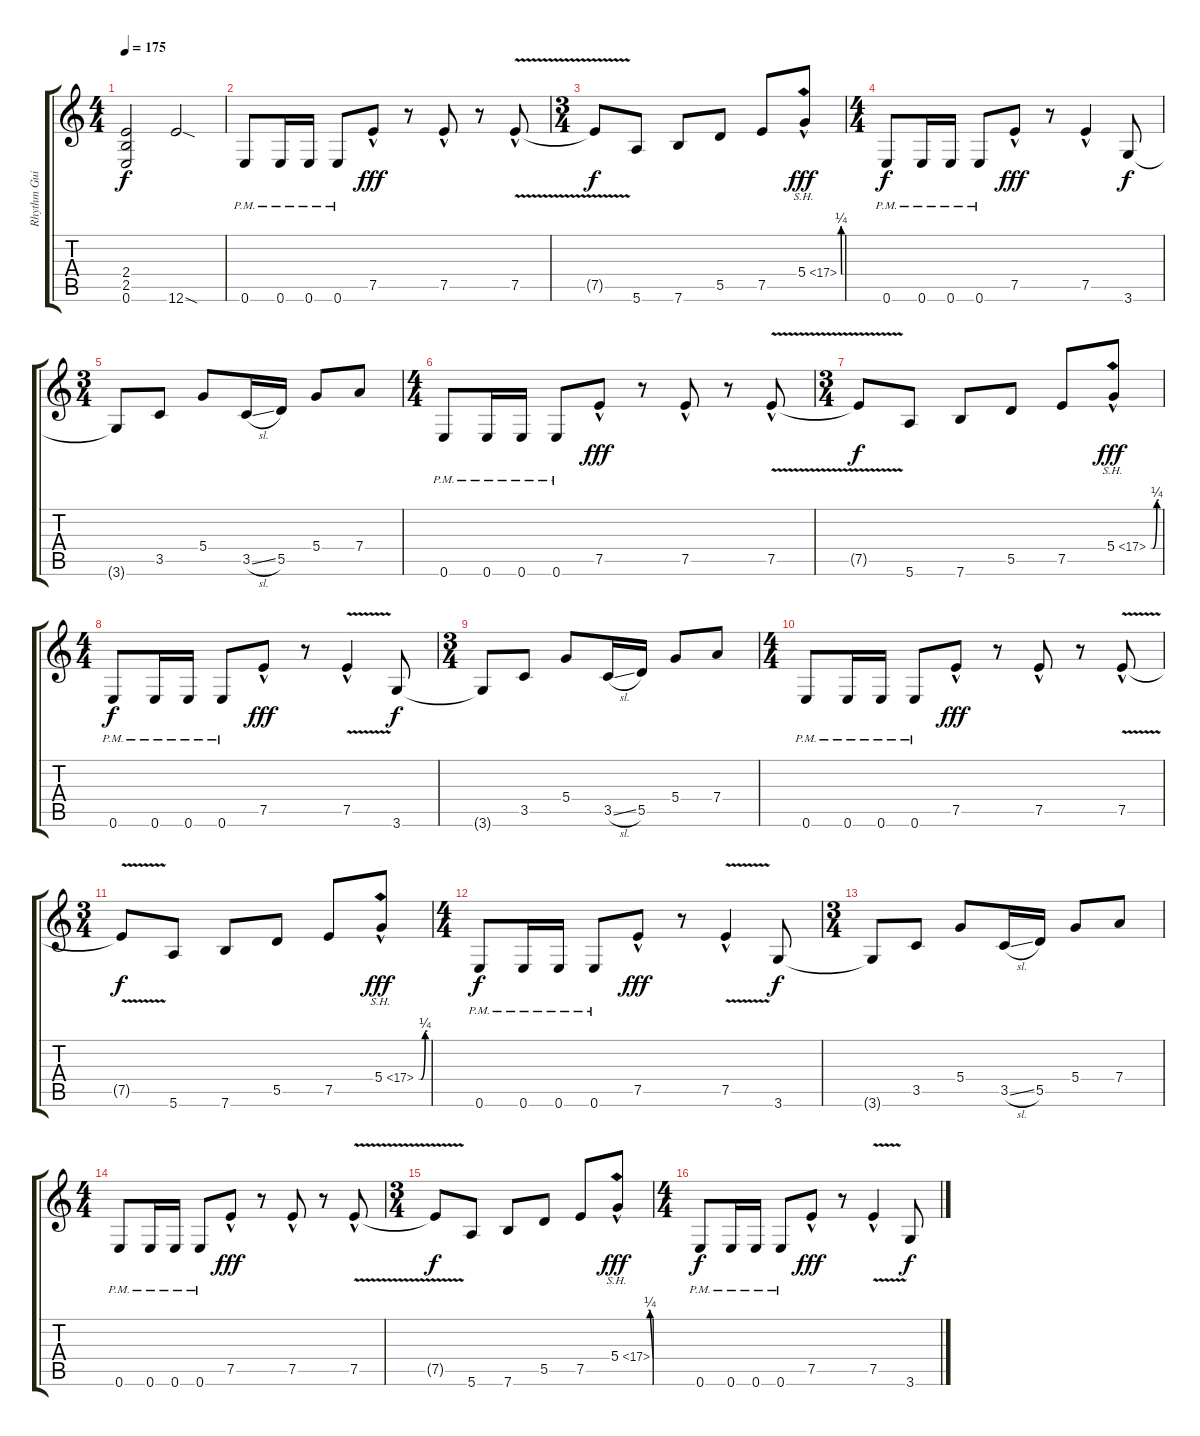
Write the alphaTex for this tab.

\track ("Rhythm Guitar 1" "Rhythm Gui") {instrument distortionguitar}
\staff {score tabs}
\tuning (E4 B3 G3 D3 A2 E2) {hide}
\ts (4 4)
\tempo 175
\clef g2
\ks c
(2.4{t} 2.5{t} 0.6{t}).2{dy f} 12.6{sod}.2 |
0.6{pm}.8 0.6{pm}.16 0.6{pm}.16 0.6{pm}.8 7.5{hac}.8{dy fff} r.8 7.5{hac}.8 r.8 7.5{v hac}.8 |
\ts (3 4)
7.5{t}.8{dy f} 5.6.8 7.6.8 5.5.8 7.5.8 5.4{be (custom 0 0 15 0 45 1 60 1) sh 12 hac}.8{dy fff} |
\ts (4 4)
0.6{pm}.8{dy f} 0.6{pm}.16 0.6{pm}.16 0.6{pm}.8 7.5{hac}.8{dy fff} r.8 7.5{hac}.4 3.6.8{dy f} |
\ts (3 4)
3.6{t}.8 3.5.8 5.4.8 3.5{sl}.16 5.5.16 5.4.8 7.4.8 |
\ts (4 4)
0.6{pm}.8 0.6{pm}.16 0.6{pm}.16 0.6{pm}.8 7.5{hac}.8{dy fff} r.8 7.5{hac}.8 r.8 7.5{v hac}.8 |
\ts (3 4)
7.5{t}.8{dy f} 5.6.8 7.6.8 5.5.8 7.5.8 5.4{be (custom 0 0 15 0 45 1 60 1) sh 12 hac}.8{dy fff} |
\ts (4 4)
0.6{pm}.8{dy f} 0.6{pm}.16 0.6{pm}.16 0.6{pm}.8 7.5{hac}.8{dy fff} r.8 7.5{v hac}.4 3.6.8{dy f} |
\ts (3 4)
3.6{t}.8 3.5.8 5.4.8 3.5{sl}.16 5.5.16 5.4.8 7.4.8 |
\ts (4 4)
0.6{pm}.8 0.6{pm}.16 0.6{pm}.16 0.6{pm}.8 7.5{hac}.8{dy fff} r.8 7.5{hac}.8 r.8 7.5{v hac}.8 |
\ts (3 4)
7.5{t}.8{dy f} 5.6.8 7.6.8 5.5.8 7.5.8 5.4{be (custom 0 0 15 0 45 1 60 1) sh 12 hac}.8{dy fff} |
\ts (4 4)
0.6{pm}.8{dy f} 0.6{pm}.16 0.6{pm}.16 0.6{pm}.8 7.5{hac}.8{dy fff} r.8 7.5{v hac}.4 3.6.8{dy f} |
\ts (3 4)
3.6{t}.8 3.5.8 5.4.8 3.5{sl}.16 5.5.16 5.4.8 7.4.8 |
\ts (4 4)
0.6{pm}.8 0.6{pm}.16 0.6{pm}.16 0.6{pm}.8 7.5{hac}.8{dy fff} r.8 7.5{hac}.8 r.8 7.5{v hac}.8 |
\ts (3 4)
7.5{t}.8{dy f} 5.6.8 7.6.8 5.5.8 7.5.8 5.4{be (custom 0 0 15 0 45 1 60 1) sh 12 hac}.8{dy fff} |
\ts (4 4)
0.6{pm}.8{dy f} 0.6{pm}.16 0.6{pm}.16 0.6{pm}.8 7.5{hac}.8{dy fff} r.8 7.5{v hac}.4 3.6.8{dy f}
